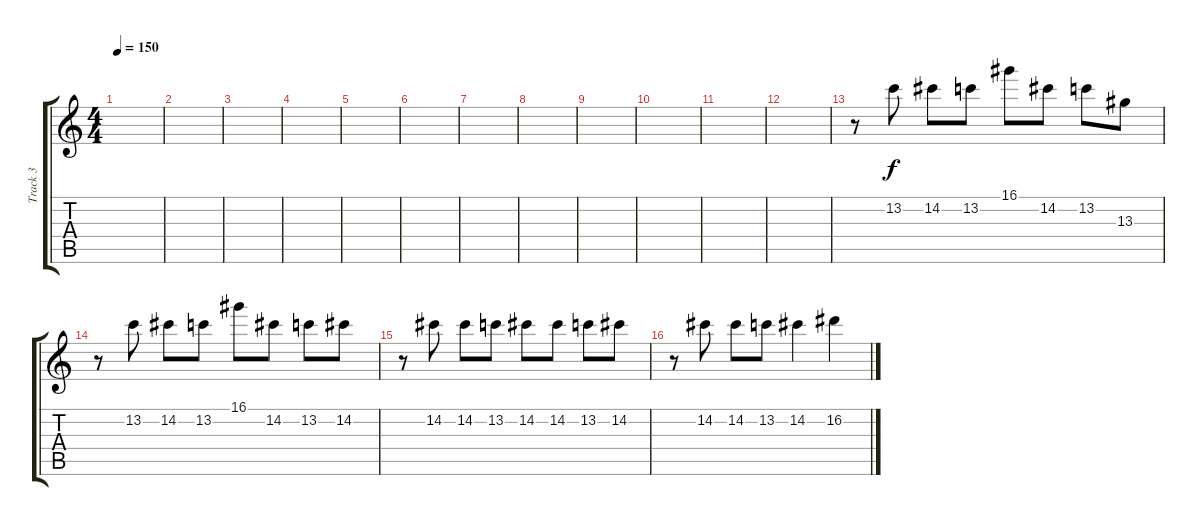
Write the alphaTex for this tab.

\track ("Track 3" "Track 3") {instrument distortionguitar}
\staff {score tabs}
\tuning (E4 B3 G3 D3 A2 E2) {hide}
\ts (4 4)
\tempo 150
\clef g2
\ks c
|
|
|
|
|
|
|
|
|
|
|
|
r.8 13.2.8 14.2.8 13.2.8 16.1.8 14.2.8 13.2.8 13.3.8 |
r.8 13.2.8 14.2.8 13.2.8 16.1.8 14.2.8 13.2.8 14.2.8 |
r.8 14.2.8 14.2.8 13.2.8 14.2.8 14.2.8 13.2.8 14.2.8 |
r.8 14.2.8 14.2.8 13.2.8 14.2.4 16.2.4
